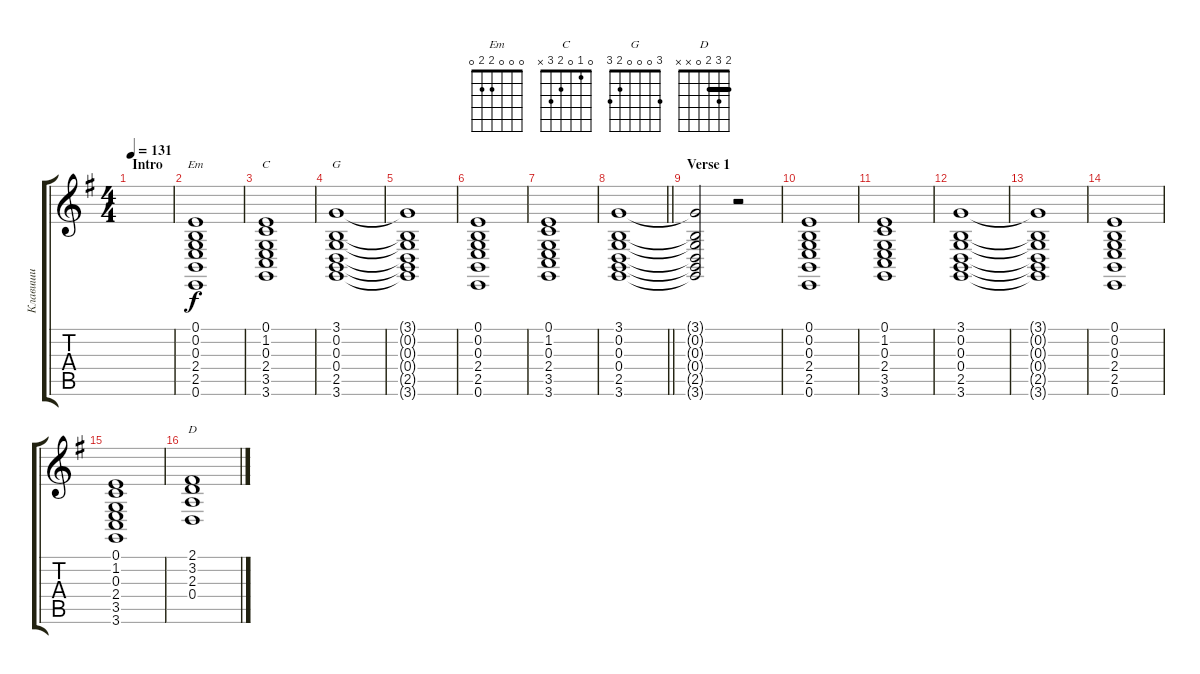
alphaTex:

\track ("Клавиши" "Клавиши") {instrument fx7echoes}
\staff {score tabs}
\tuning (E4 B3 G3 D3 A2 E2) {hide}
\chord ("Em" 0 0 0 2 2 0)
\chord ("C" 0 1 0 2 3 x)
\chord ("G" 3 0 0 0 2 3)
\chord ("D" 2 3 2 0 x x) {barre 2}
\ts (4 4)
\section ("" "Intro")
\tempo 131
\clef g2
\ks eminor
|
(0.1 0.2 0.3 2.4 2.5 0.6).1{ch "Em"} |
(0.1 1.2 0.3 2.4 3.5 3.6).1{ch "C"} |
(3.1 0.2 0.3 0.4 2.5 3.6).1{ch "G"} |
(3.1{t} 0.2{t} 0.3{t} 0.4{t} 2.5{t} 3.6{t}).1 |
(0.1 0.2 0.3 2.4 2.5 0.6).1 |
(0.1 1.2 0.3 2.4 3.5 3.6).1 |
\barLineRight lightlight
(3.1 0.2 0.3 0.4 2.5 3.6).1 |
\section ("" "Verse 1")
(3.1{t} 0.2{t} 0.3{t} 0.4{t} 2.5{t} 3.6{t}).2 r.2 |
(0.1 0.2 0.3 2.4 2.5 0.6).1 |
(0.1 1.2 0.3 2.4 3.5 3.6).1 |
(3.1 0.2 0.3 0.4 2.5 3.6).1 |
(3.1{t} 0.2{t} 0.3{t} 0.4{t} 2.5{t} 3.6{t}).1 |
(0.1 0.2 0.3 2.4 2.5 0.6).1 |
(0.1 1.2 0.3 2.4 3.5 3.6).1 |
(2.1 3.2 2.3 0.4).1{ch "D"}
